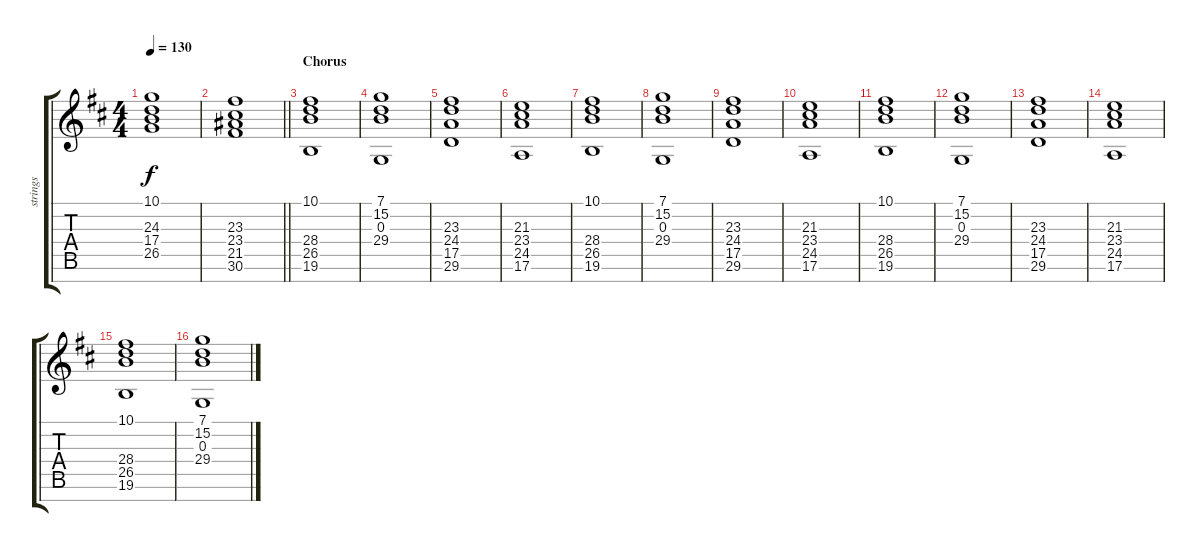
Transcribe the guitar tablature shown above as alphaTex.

\track ("strings" "strings") {instrument stringensemble1}
\staff {score tabs}
\tuning (E4 B3 G3 D3 A2 E2 B1) {hide}
\ts (4 4)
\tempo 130
\clef g2
\ks bminor
(10.1 24.3 17.4 26.5).1{dy f} |
\barLineRight lightlight
(23.3 23.4 21.5 30.6).1 |
\section ("" "Chorus")
(10.1 28.4 26.5 19.6).1 |
(7.1 15.2 0.3 29.4).1 |
(23.3 24.4 17.5 29.6).1 |
(21.3 23.4 24.5 17.6).1 |
(10.1 28.4 26.5 19.6).1 |
(7.1 15.2 0.3 29.4).1 |
(23.3 24.4 17.5 29.6).1 |
(21.3 23.4 24.5 17.6).1 |
(10.1 28.4 26.5 19.6).1 |
(7.1 15.2 0.3 29.4).1 |
(23.3 24.4 17.5 29.6).1 |
(21.3 23.4 24.5 17.6).1 |
(10.1 28.4 26.5 19.6).1 |
(7.1 15.2 0.3 29.4).1
